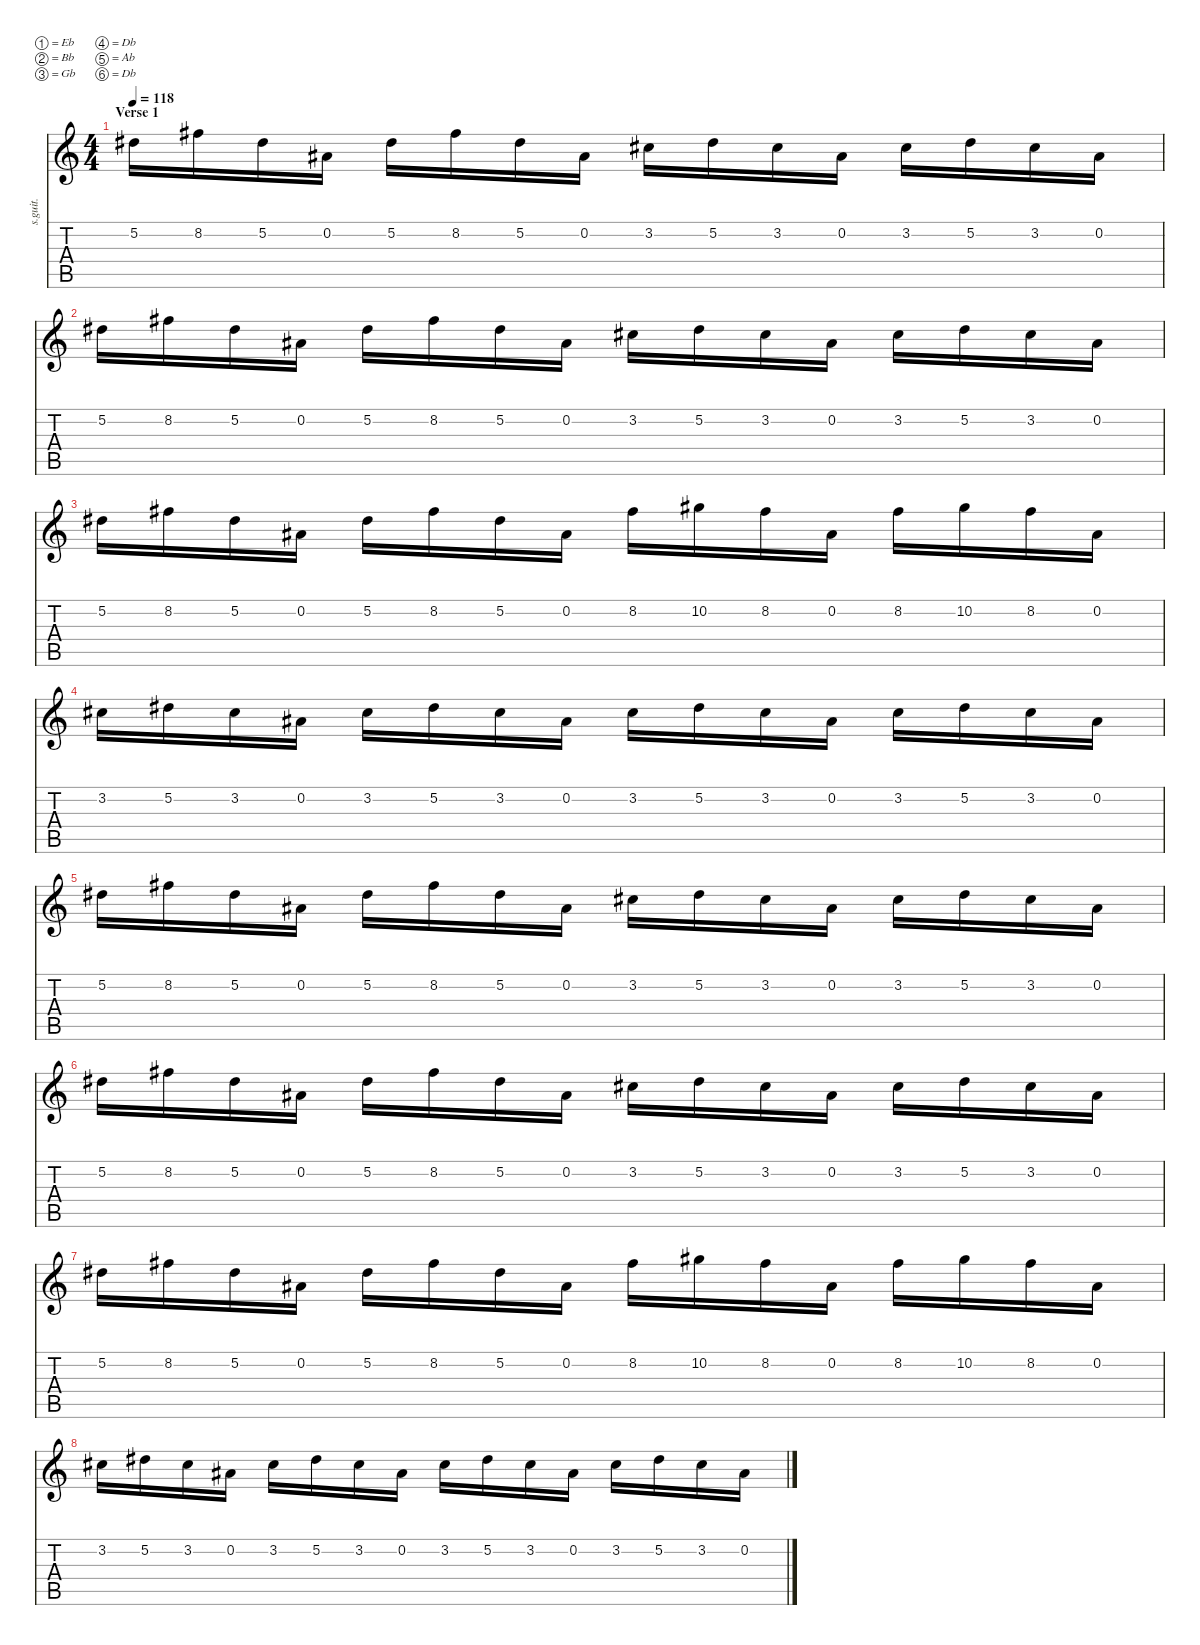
\defaultSystemsLayout 4
\hideDynamics
\bracketExtendMode nobrackets
\track ("Lead [Synyster Gates]" "s.guit.") {instrument distortionguitar}
\staff {score tabs}
\tuning (Eb4 Bb3 Gb3 Db3 Ab2 Db2)
\ts (4 4)
\section ("" "Verse 1")
\tempo 118
\clef g2
\ks c
5.2{acc #}.16{lyrics (0 "") lyrics (1 "") lyrics (2 "") lyrics (3 "") lyrics (4 "") dy f} 8.2{acc #}.16{lyrics (0 "") lyrics (1 "") lyrics (2 "") lyrics (3 "") lyrics (4 "")} 5.2{acc #}.16{lyrics (0 "") lyrics (1 "") lyrics (2 "") lyrics (3 "") lyrics (4 "")} 0.2{acc #}.16{lyrics (0 "") lyrics (1 "") lyrics (2 "") lyrics (3 "") lyrics (4 "")} 5.2{acc #}.16{lyrics (0 "") lyrics (1 "") lyrics (2 "") lyrics (3 "") lyrics (4 "")} 8.2{acc #}.16{lyrics (0 "") lyrics (1 "") lyrics (2 "") lyrics (3 "") lyrics (4 "")} 5.2{acc #}.16{lyrics (0 "") lyrics (1 "") lyrics (2 "") lyrics (3 "") lyrics (4 "")} 0.2{acc #}.16{lyrics (0 "") lyrics (1 "") lyrics (2 "") lyrics (3 "") lyrics (4 "")} 3.2{acc #}.16{lyrics (0 "") lyrics (1 "") lyrics (2 "") lyrics (3 "") lyrics (4 "")} 5.2{acc #}.16{lyrics (0 "") lyrics (1 "") lyrics (2 "") lyrics (3 "") lyrics (4 "")} 3.2{acc #}.16{lyrics (0 "") lyrics (1 "") lyrics (2 "") lyrics (3 "") lyrics (4 "")} 0.2{acc #}.16{lyrics (0 "") lyrics (1 "") lyrics (2 "") lyrics (3 "") lyrics (4 "")} 3.2{acc #}.16{lyrics (0 "") lyrics (1 "") lyrics (2 "") lyrics (3 "") lyrics (4 "")} 5.2{acc #}.16{lyrics (0 "") lyrics (1 "") lyrics (2 "") lyrics (3 "") lyrics (4 "")} 3.2{acc #}.16{lyrics (0 "") lyrics (1 "") lyrics (2 "") lyrics (3 "") lyrics (4 "")} 0.2{acc #}.16{lyrics (0 "") lyrics (1 "") lyrics (2 "") lyrics (3 "") lyrics (4 "")} |
5.2{acc #}.16{lyrics (0 "") lyrics (1 "") lyrics (2 "") lyrics (3 "") lyrics (4 "")} 8.2{acc #}.16{lyrics (0 "") lyrics (1 "") lyrics (2 "") lyrics (3 "") lyrics (4 "")} 5.2{acc #}.16{lyrics (0 "") lyrics (1 "") lyrics (2 "") lyrics (3 "") lyrics (4 "")} 0.2{acc #}.16{lyrics (0 "") lyrics (1 "") lyrics (2 "") lyrics (3 "") lyrics (4 "")} 5.2{acc #}.16{lyrics (0 "") lyrics (1 "") lyrics (2 "") lyrics (3 "") lyrics (4 "")} 8.2{acc #}.16{lyrics (0 "") lyrics (1 "") lyrics (2 "") lyrics (3 "") lyrics (4 "")} 5.2{acc #}.16{lyrics (0 "") lyrics (1 "") lyrics (2 "") lyrics (3 "") lyrics (4 "")} 0.2{acc #}.16{lyrics (0 "") lyrics (1 "") lyrics (2 "") lyrics (3 "") lyrics (4 "")} 3.2{acc #}.16{lyrics (0 "") lyrics (1 "") lyrics (2 "") lyrics (3 "") lyrics (4 "")} 5.2{acc #}.16{lyrics (0 "") lyrics (1 "") lyrics (2 "") lyrics (3 "") lyrics (4 "")} 3.2{acc #}.16{lyrics (0 "") lyrics (1 "") lyrics (2 "") lyrics (3 "") lyrics (4 "")} 0.2{acc #}.16{lyrics (0 "") lyrics (1 "") lyrics (2 "") lyrics (3 "") lyrics (4 "")} 3.2{acc #}.16{lyrics (0 "") lyrics (1 "") lyrics (2 "") lyrics (3 "") lyrics (4 "")} 5.2{acc #}.16{lyrics (0 "") lyrics (1 "") lyrics (2 "") lyrics (3 "") lyrics (4 "")} 3.2{acc #}.16{lyrics (0 "") lyrics (1 "") lyrics (2 "") lyrics (3 "") lyrics (4 "")} 0.2{acc #}.16{lyrics (0 "") lyrics (1 "") lyrics (2 "") lyrics (3 "") lyrics (4 "")} |
5.2{acc #}.16{lyrics (0 "") lyrics (1 "") lyrics (2 "") lyrics (3 "") lyrics (4 "")} 8.2{acc #}.16{lyrics (0 "") lyrics (1 "") lyrics (2 "") lyrics (3 "") lyrics (4 "")} 5.2{acc #}.16{lyrics (0 "") lyrics (1 "") lyrics (2 "") lyrics (3 "") lyrics (4 "")} 0.2{acc #}.16{lyrics (0 "") lyrics (1 "") lyrics (2 "") lyrics (3 "") lyrics (4 "")} 5.2{acc #}.16{lyrics (0 "") lyrics (1 "") lyrics (2 "") lyrics (3 "") lyrics (4 "")} 8.2{acc #}.16{lyrics (0 "") lyrics (1 "") lyrics (2 "") lyrics (3 "") lyrics (4 "")} 5.2{acc #}.16{lyrics (0 "") lyrics (1 "") lyrics (2 "") lyrics (3 "") lyrics (4 "")} 0.2{acc #}.16{lyrics (0 "") lyrics (1 "") lyrics (2 "") lyrics (3 "") lyrics (4 "")} 8.2{acc #}.16{lyrics (0 "") lyrics (1 "") lyrics (2 "") lyrics (3 "") lyrics (4 "")} 10.2{acc #}.16{lyrics (0 "") lyrics (1 "") lyrics (2 "") lyrics (3 "") lyrics (4 "")} 8.2{acc #}.16{lyrics (0 "") lyrics (1 "") lyrics (2 "") lyrics (3 "") lyrics (4 "")} 0.2{acc #}.16{lyrics (0 "") lyrics (1 "") lyrics (2 "") lyrics (3 "") lyrics (4 "")} 8.2{acc #}.16{lyrics (0 "") lyrics (1 "") lyrics (2 "") lyrics (3 "") lyrics (4 "")} 10.2{acc #}.16{lyrics (0 "") lyrics (1 "") lyrics (2 "") lyrics (3 "") lyrics (4 "")} 8.2{acc #}.16{lyrics (0 "") lyrics (1 "") lyrics (2 "") lyrics (3 "") lyrics (4 "")} 0.2{acc #}.16{lyrics (0 "") lyrics (1 "") lyrics (2 "") lyrics (3 "") lyrics (4 "")} |
3.2{acc #}.16{lyrics (0 "") lyrics (1 "") lyrics (2 "") lyrics (3 "") lyrics (4 "")} 5.2{acc #}.16{lyrics (0 "") lyrics (1 "") lyrics (2 "") lyrics (3 "") lyrics (4 "")} 3.2{acc #}.16{lyrics (0 "") lyrics (1 "") lyrics (2 "") lyrics (3 "") lyrics (4 "")} 0.2{acc #}.16{lyrics (0 "") lyrics (1 "") lyrics (2 "") lyrics (3 "") lyrics (4 "")} 3.2{acc #}.16{lyrics (0 "") lyrics (1 "") lyrics (2 "") lyrics (3 "") lyrics (4 "")} 5.2{acc #}.16{lyrics (0 "") lyrics (1 "") lyrics (2 "") lyrics (3 "") lyrics (4 "")} 3.2{acc #}.16{lyrics (0 "") lyrics (1 "") lyrics (2 "") lyrics (3 "") lyrics (4 "")} 0.2{acc #}.16{lyrics (0 "") lyrics (1 "") lyrics (2 "") lyrics (3 "") lyrics (4 "")} 3.2{acc #}.16{lyrics (0 "") lyrics (1 "") lyrics (2 "") lyrics (3 "") lyrics (4 "")} 5.2{acc #}.16{lyrics (0 "") lyrics (1 "") lyrics (2 "") lyrics (3 "") lyrics (4 "")} 3.2{acc #}.16{lyrics (0 "") lyrics (1 "") lyrics (2 "") lyrics (3 "") lyrics (4 "")} 0.2{acc #}.16{lyrics (0 "") lyrics (1 "") lyrics (2 "") lyrics (3 "") lyrics (4 "")} 3.2{acc #}.16{lyrics (0 "") lyrics (1 "") lyrics (2 "") lyrics (3 "") lyrics (4 "")} 5.2{acc #}.16{lyrics (0 "") lyrics (1 "") lyrics (2 "") lyrics (3 "") lyrics (4 "")} 3.2{acc #}.16{lyrics (0 "") lyrics (1 "") lyrics (2 "") lyrics (3 "") lyrics (4 "")} 0.2{acc #}.16{lyrics (0 "") lyrics (1 "") lyrics (2 "") lyrics (3 "") lyrics (4 "")} |
5.2{acc #}.16{lyrics (0 "") lyrics (1 "") lyrics (2 "") lyrics (3 "") lyrics (4 "")} 8.2{acc #}.16{lyrics (0 "") lyrics (1 "") lyrics (2 "") lyrics (3 "") lyrics (4 "")} 5.2{acc #}.16{lyrics (0 "") lyrics (1 "") lyrics (2 "") lyrics (3 "") lyrics (4 "")} 0.2{acc #}.16{lyrics (0 "") lyrics (1 "") lyrics (2 "") lyrics (3 "") lyrics (4 "")} 5.2{acc #}.16{lyrics (0 "") lyrics (1 "") lyrics (2 "") lyrics (3 "") lyrics (4 "")} 8.2{acc #}.16{lyrics (0 "") lyrics (1 "") lyrics (2 "") lyrics (3 "") lyrics (4 "")} 5.2{acc #}.16{lyrics (0 "") lyrics (1 "") lyrics (2 "") lyrics (3 "") lyrics (4 "")} 0.2{acc #}.16{lyrics (0 "") lyrics (1 "") lyrics (2 "") lyrics (3 "") lyrics (4 "")} 3.2{acc #}.16{lyrics (0 "") lyrics (1 "") lyrics (2 "") lyrics (3 "") lyrics (4 "")} 5.2{acc #}.16{lyrics (0 "") lyrics (1 "") lyrics (2 "") lyrics (3 "") lyrics (4 "")} 3.2{acc #}.16{lyrics (0 "") lyrics (1 "") lyrics (2 "") lyrics (3 "") lyrics (4 "")} 0.2{acc #}.16{lyrics (0 "") lyrics (1 "") lyrics (2 "") lyrics (3 "") lyrics (4 "")} 3.2{acc #}.16{lyrics (0 "") lyrics (1 "") lyrics (2 "") lyrics (3 "") lyrics (4 "")} 5.2{acc #}.16{lyrics (0 "") lyrics (1 "") lyrics (2 "") lyrics (3 "") lyrics (4 "")} 3.2{acc #}.16{lyrics (0 "") lyrics (1 "") lyrics (2 "") lyrics (3 "") lyrics (4 "")} 0.2{acc #}.16{lyrics (0 "") lyrics (1 "") lyrics (2 "") lyrics (3 "") lyrics (4 "")} |
5.2{acc #}.16{lyrics (0 "") lyrics (1 "") lyrics (2 "") lyrics (3 "") lyrics (4 "")} 8.2{acc #}.16{lyrics (0 "") lyrics (1 "") lyrics (2 "") lyrics (3 "") lyrics (4 "")} 5.2{acc #}.16{lyrics (0 "") lyrics (1 "") lyrics (2 "") lyrics (3 "") lyrics (4 "")} 0.2{acc #}.16{lyrics (0 "") lyrics (1 "") lyrics (2 "") lyrics (3 "") lyrics (4 "")} 5.2{acc #}.16{lyrics (0 "") lyrics (1 "") lyrics (2 "") lyrics (3 "") lyrics (4 "")} 8.2{acc #}.16{lyrics (0 "") lyrics (1 "") lyrics (2 "") lyrics (3 "") lyrics (4 "")} 5.2{acc #}.16{lyrics (0 "") lyrics (1 "") lyrics (2 "") lyrics (3 "") lyrics (4 "")} 0.2{acc #}.16{lyrics (0 "") lyrics (1 "") lyrics (2 "") lyrics (3 "") lyrics (4 "")} 3.2{acc #}.16{lyrics (0 "") lyrics (1 "") lyrics (2 "") lyrics (3 "") lyrics (4 "")} 5.2{acc #}.16{lyrics (0 "") lyrics (1 "") lyrics (2 "") lyrics (3 "") lyrics (4 "")} 3.2{acc #}.16{lyrics (0 "") lyrics (1 "") lyrics (2 "") lyrics (3 "") lyrics (4 "")} 0.2{acc #}.16{lyrics (0 "") lyrics (1 "") lyrics (2 "") lyrics (3 "") lyrics (4 "")} 3.2{acc #}.16{lyrics (0 "") lyrics (1 "") lyrics (2 "") lyrics (3 "") lyrics (4 "")} 5.2{acc #}.16{lyrics (0 "") lyrics (1 "") lyrics (2 "") lyrics (3 "") lyrics (4 "")} 3.2{acc #}.16{lyrics (0 "") lyrics (1 "") lyrics (2 "") lyrics (3 "") lyrics (4 "")} 0.2{acc #}.16{lyrics (0 "") lyrics (1 "") lyrics (2 "") lyrics (3 "") lyrics (4 "")} |
5.2{acc #}.16{lyrics (0 "") lyrics (1 "") lyrics (2 "") lyrics (3 "") lyrics (4 "")} 8.2{acc #}.16{lyrics (0 "") lyrics (1 "") lyrics (2 "") lyrics (3 "") lyrics (4 "")} 5.2{acc #}.16{lyrics (0 "") lyrics (1 "") lyrics (2 "") lyrics (3 "") lyrics (4 "")} 0.2{acc #}.16{lyrics (0 "") lyrics (1 "") lyrics (2 "") lyrics (3 "") lyrics (4 "")} 5.2{acc #}.16{lyrics (0 "") lyrics (1 "") lyrics (2 "") lyrics (3 "") lyrics (4 "")} 8.2{acc #}.16{lyrics (0 "") lyrics (1 "") lyrics (2 "") lyrics (3 "") lyrics (4 "")} 5.2{acc #}.16{lyrics (0 "") lyrics (1 "") lyrics (2 "") lyrics (3 "") lyrics (4 "")} 0.2{acc #}.16{lyrics (0 "") lyrics (1 "") lyrics (2 "") lyrics (3 "") lyrics (4 "")} 8.2{acc #}.16{lyrics (0 "") lyrics (1 "") lyrics (2 "") lyrics (3 "") lyrics (4 "")} 10.2{acc #}.16{lyrics (0 "") lyrics (1 "") lyrics (2 "") lyrics (3 "") lyrics (4 "")} 8.2{acc #}.16{lyrics (0 "") lyrics (1 "") lyrics (2 "") lyrics (3 "") lyrics (4 "")} 0.2{acc #}.16{lyrics (0 "") lyrics (1 "") lyrics (2 "") lyrics (3 "") lyrics (4 "")} 8.2{acc #}.16{lyrics (0 "") lyrics (1 "") lyrics (2 "") lyrics (3 "") lyrics (4 "")} 10.2{acc #}.16{lyrics (0 "") lyrics (1 "") lyrics (2 "") lyrics (3 "") lyrics (4 "")} 8.2{acc #}.16{lyrics (0 "") lyrics (1 "") lyrics (2 "") lyrics (3 "") lyrics (4 "")} 0.2{acc #}.16{lyrics (0 "") lyrics (1 "") lyrics (2 "") lyrics (3 "") lyrics (4 "")} |
3.2{acc #}.16{lyrics (0 "") lyrics (1 "") lyrics (2 "") lyrics (3 "") lyrics (4 "")} 5.2{acc #}.16{lyrics (0 "") lyrics (1 "") lyrics (2 "") lyrics (3 "") lyrics (4 "")} 3.2{acc #}.16{lyrics (0 "") lyrics (1 "") lyrics (2 "") lyrics (3 "") lyrics (4 "")} 0.2{acc #}.16{lyrics (0 "") lyrics (1 "") lyrics (2 "") lyrics (3 "") lyrics (4 "")} 3.2{acc #}.16{lyrics (0 "") lyrics (1 "") lyrics (2 "") lyrics (3 "") lyrics (4 "")} 5.2{acc #}.16{lyrics (0 "") lyrics (1 "") lyrics (2 "") lyrics (3 "") lyrics (4 "")} 3.2{acc #}.16{lyrics (0 "") lyrics (1 "") lyrics (2 "") lyrics (3 "") lyrics (4 "")} 0.2{acc #}.16{lyrics (0 "") lyrics (1 "") lyrics (2 "") lyrics (3 "") lyrics (4 "")} 3.2{acc #}.16{lyrics (0 "") lyrics (1 "") lyrics (2 "") lyrics (3 "") lyrics (4 "")} 5.2{acc #}.16{lyrics (0 "") lyrics (1 "") lyrics (2 "") lyrics (3 "") lyrics (4 "")} 3.2{acc #}.16{lyrics (0 "") lyrics (1 "") lyrics (2 "") lyrics (3 "") lyrics (4 "")} 0.2{acc #}.16{lyrics (0 "") lyrics (1 "") lyrics (2 "") lyrics (3 "") lyrics (4 "")} 3.2{acc #}.16{lyrics (0 "") lyrics (1 "") lyrics (2 "") lyrics (3 "") lyrics (4 "")} 5.2{acc #}.16{lyrics (0 "") lyrics (1 "") lyrics (2 "") lyrics (3 "") lyrics (4 "")} 3.2{acc #}.16{lyrics (0 "") lyrics (1 "") lyrics (2 "") lyrics (3 "") lyrics (4 "")} 0.2{acc #}.16{lyrics (0 "") lyrics (1 "") lyrics (2 "") lyrics (3 "") lyrics (4 "")}
